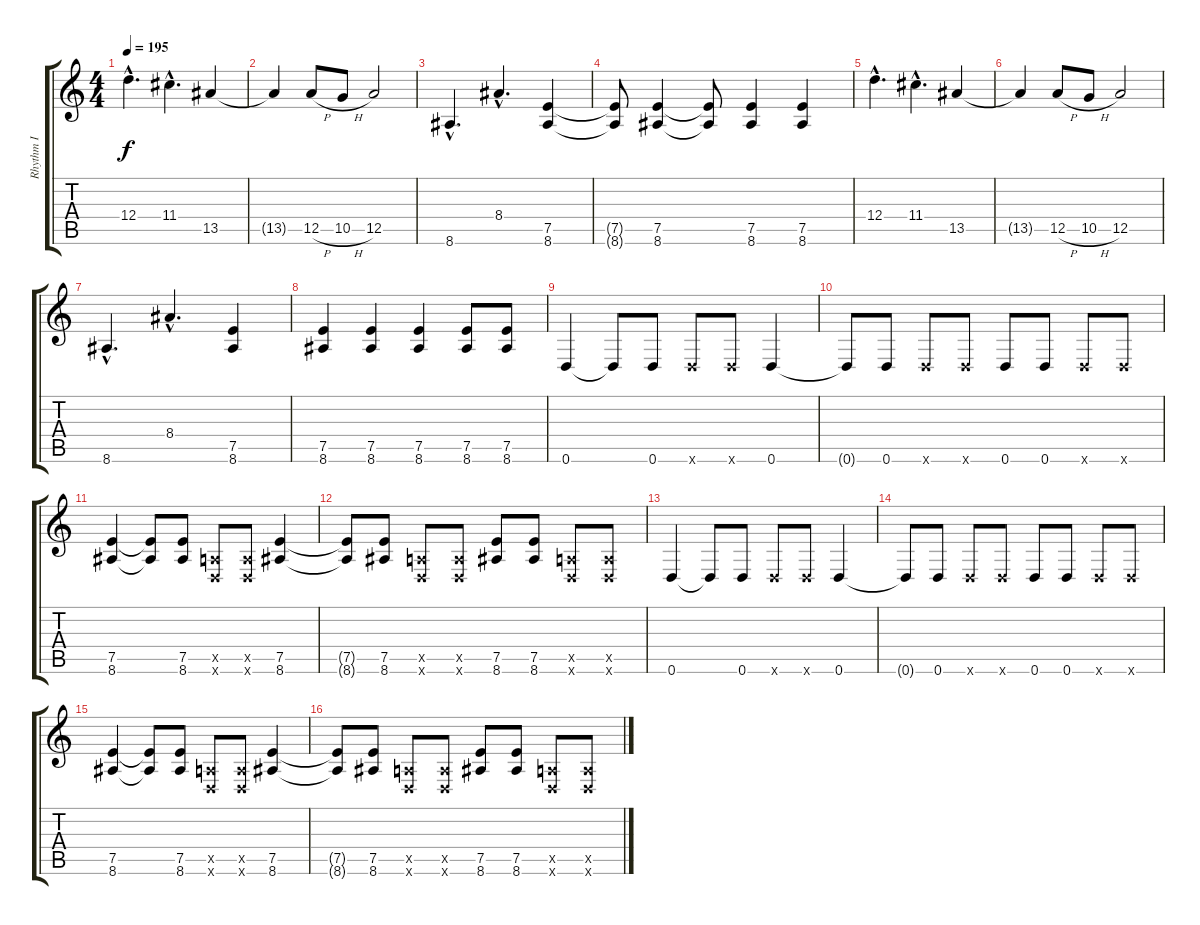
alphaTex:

\track ("Rhythm I" "Rhythm I") {instrument overdrivenguitar}
\staff {score tabs}
\tuning (E4 B3 G3 D3 A2 D2) {hide}
\ts (4 4)
\tempo 195
\clef g2
\ks c
12.4{hac}.4{d dy f} 11.4{hac}.4{d} 13.5.4 |
13.5{t}.4 12.5{h}.8 10.5{h}.8 12.5.2 |
8.6{hac}.4{d} 8.4{hac}.4{d} (7.5 8.6).4 |
(7.5{t} 8.6{t}).8 (7.5 8.6).4 (7.5{t} 8.6{t}).8 (7.5 8.6).4 (7.5 8.6).4 |
12.4{hac}.4{d} 11.4{hac}.4{d} 13.5.4 |
13.5{t}.4 12.5{h}.8 10.5{h}.8 12.5.2 |
8.6{hac}.4{d} 8.4{hac}.4{d} (7.5 8.6).4 |
(7.5 8.6).4 (7.5 8.6).4 (7.5 8.6).4 (7.5 8.6).8 (7.5 8.6).8 |
0.6.4 0.6{t}.8 0.6.8 0.6{x}.8 0.6{x}.8 0.6.4 |
0.6{t}.8 0.6.8 0.6{x}.8 0.6{x}.8 0.6.8 0.6.8 0.6{x}.8 0.6{x}.8 |
(7.5 8.6).4 (7.5{t} 8.6{t}).8 (7.5 8.6).8 (0.5{x} 0.6{x}).8 (0.5{x} 0.6{x}).8 (7.5 8.6).4 |
(7.5{t} 8.6{t}).8 (7.5 8.6).8 (0.5{x} 0.6{x}).8 (0.5{x} 0.6{x}).8 (7.5 8.6).8 (7.5 8.6).8 (0.5{x} 0.6{x}).8 (0.5{x} 0.6{x}).8 |
0.6.4 0.6{t}.8 0.6.8 0.6{x}.8 0.6{x}.8 0.6.4 |
0.6{t}.8 0.6.8 0.6{x}.8 0.6{x}.8 0.6.8 0.6.8 0.6{x}.8 0.6{x}.8 |
(7.5 8.6).4 (7.5{t} 8.6{t}).8 (7.5 8.6).8 (0.5{x} 0.6{x}).8 (0.5{x} 0.6{x}).8 (7.5 8.6).4 |
(7.5{t} 8.6{t}).8 (7.5 8.6).8 (0.5{x} 0.6{x}).8 (0.5{x} 0.6{x}).8 (7.5 8.6).8 (7.5 8.6).8 (0.5{x} 0.6{x}).8 (0.5{x} 0.6{x}).8
